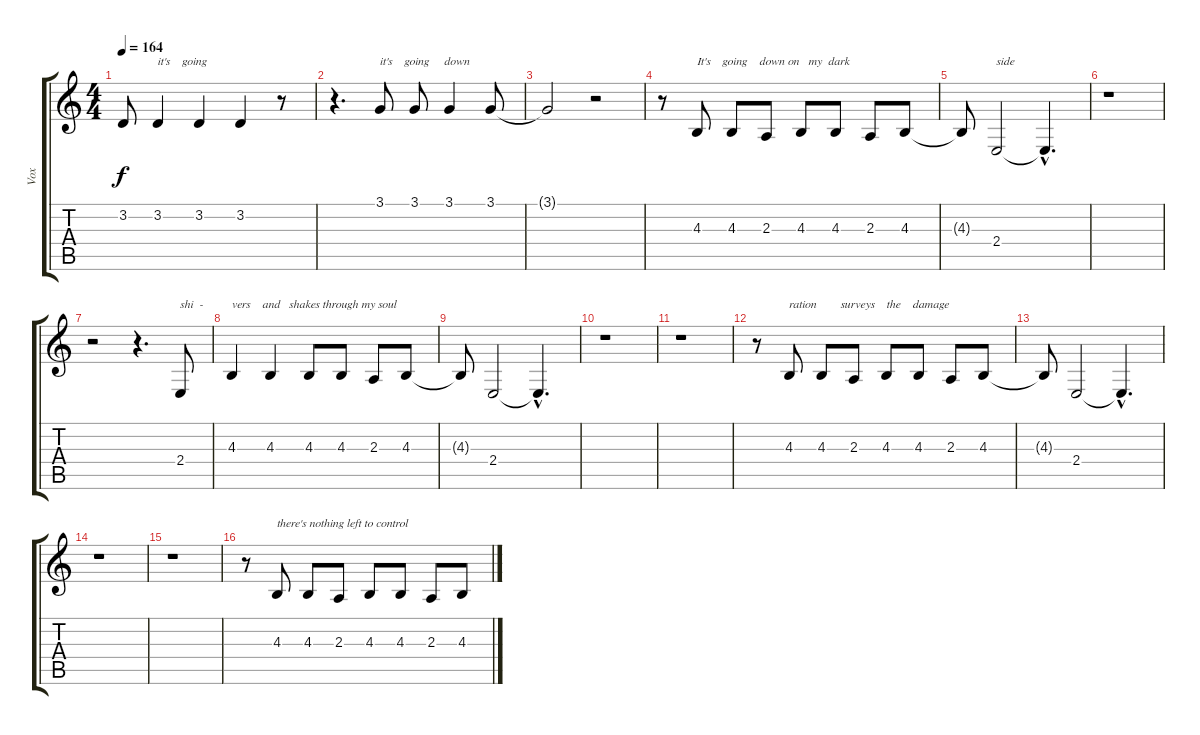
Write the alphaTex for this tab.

\track ("Vox" "Vox") {instrument violin}
\staff {score tabs}
\tuning (E4 B3 G3 D3 A2 E2) {hide}
\ts (4 4)
\tempo 164
\clef g2
\ks c
3.2{t}.8{dy f} 3.2.4{txt "it's    going "} 3.2.4 3.2.4 r.8 |
r.4{d} 3.1.8{txt "it's    going     down"} 3.1.8 3.1.4 3.1.8 |
3.1{t}.2 r.2 |
r.8 4.3.8{txt "It's    going    down on   my  dark"} 4.3.8 2.3.8 4.3.8 4.3.8 2.3.8 4.3.8 |
4.3{t}.8 2.4.2{txt "side"} 2.4{hac t}.4{d} |
r.1 |
r.2 r.4{d} 2.4.8{txt "shi  -"} |
4.3.4{txt "vers    and   shakes through my soul"} 4.3.4 4.3.8 4.3.8 2.3.8 4.3.8 |
4.3{t}.8 2.4.2 2.4{hac t}.4{d} |
r.1 |
r.1 |
r.8 4.3.8{txt "ration        surveys    the    damage"} 4.3.8 2.3.8 4.3.8 4.3.8 2.3.8 4.3.8 |
4.3{t}.8 2.4.2 2.4{hac t}.4{d} |
r.1 |
r.1 |
r.8 4.3.8{txt "there's nothing left to control"} 4.3.8 2.3.8 4.3.8 4.3.8 2.3.8 4.3.8
